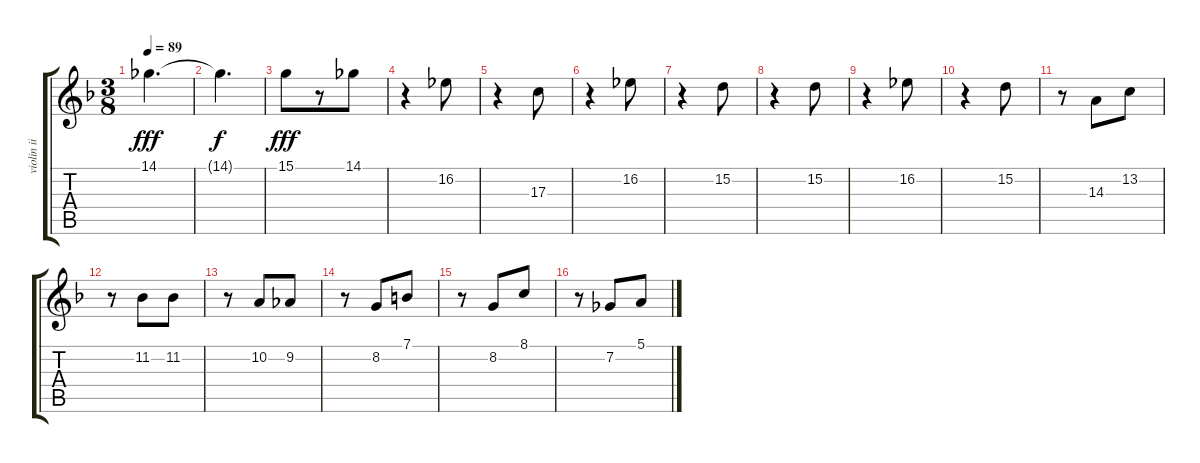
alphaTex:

\track ("violin ii" "violin ii") {instrument stringensemble1}
\staff {score tabs}
\tuning (E4 B3 G3 D3 A2 E2) {hide}
\ts (3 8)
\tempo 89
\clef g2
\ks dminor
14.1.4{d dy fff} |
14.1{t}.4{d dy f} |
15.1.8{dy fff} r.8 14.1.8 |
r.4 16.2.8 |
r.4 17.3.8 |
r.4 16.2.8 |
r.4 15.2.8 |
r.4 15.2.8 |
r.4 16.2.8 |
r.4 15.2.8 |
r.8 14.3.8 13.2.8 |
r.8 11.2.8 11.2.8 |
r.8 10.2.8 9.2.8 |
r.8 8.2.8 7.1.8 |
r.8 8.2.8 8.1.8 |
r.8 7.2.8 5.1.8
